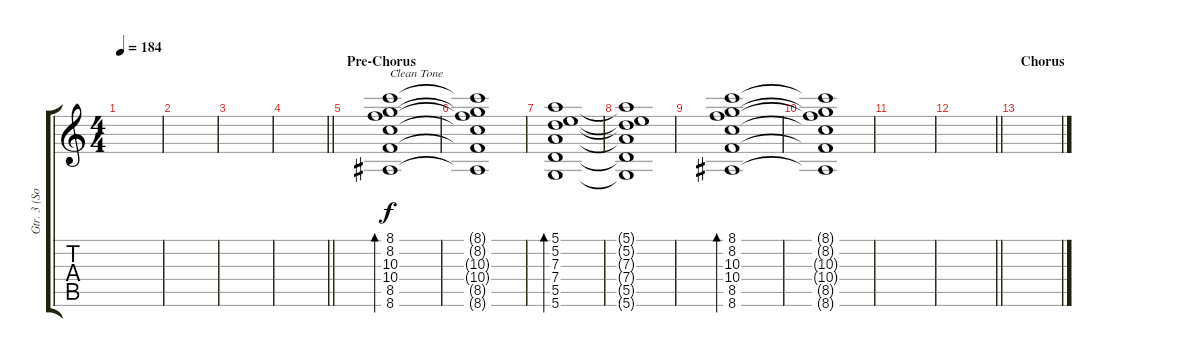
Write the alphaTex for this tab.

\track ("Gtr. 3 (Solos)" "Gtr. 3 (So") {instrument distortionguitar}
\staff {score tabs}
\tuning (E4 B3 G3 D3 A2 D2) {hide}
\ts (4 4)
\tempo 184
\clef g2
\ks c
|
|
|
\barLineRight lightlight
|
\section ("" "Pre-Chorus")
(8.1 8.2 10.3 10.4 8.5 8.6).1{bd 60 txt "Clean Tone" volume 11 instrument electricguitarjazz} |
(8.1{t} 8.2{t} 10.3{t} 10.4{t} 8.5{t} 8.6{t}).1 |
(5.1 5.2 7.3 7.4 5.5 5.6).1{bd 60} |
(5.1{t} 5.2{t} 7.3{t} 7.4{t} 5.5{t} 5.6{t}).1 |
(8.1 8.2 10.3 10.4 8.5 8.6).1{bd 60} |
(8.1{t} 8.2{t} 10.3{t} 10.4{t} 8.5{t} 8.6{t}).1 |
|
\barLineRight lightlight
|
\section ("" "Chorus")
